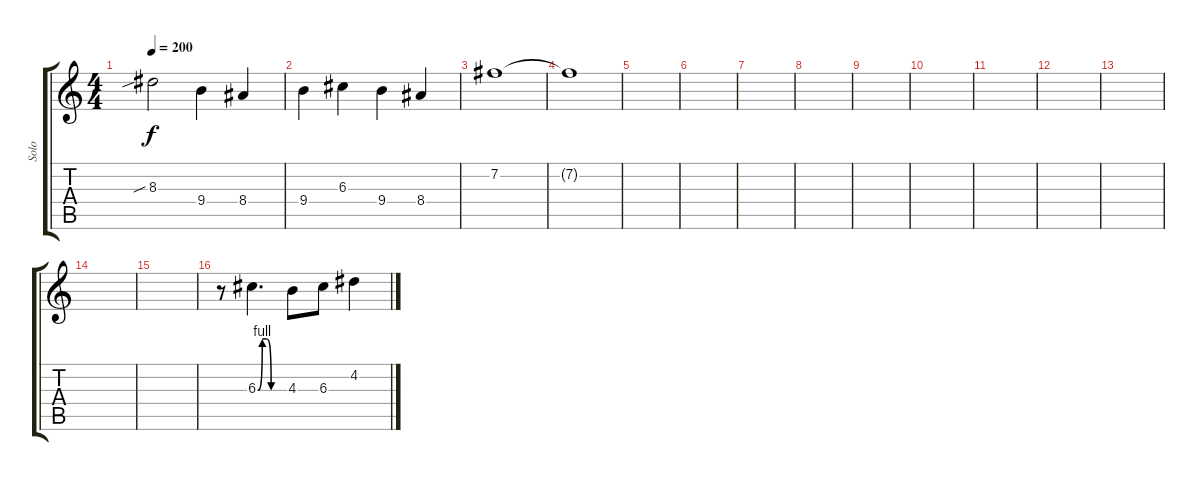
\track ("Solo" "Solo") {instrument distortionguitar}
\staff {score tabs}
\tuning (E4 B3 G3 D3 A2 E2) {hide}
\ts (4 4)
\tempo 200
\clef g2
\ks c
8.3{sib}.2{dy f} 9.4.4 8.4.4 |
9.4.4 6.3.4 9.4.4 8.4.4 |
7.2.1 |
7.2{t}.1 |
|
|
|
|
|
|
|
|
|
|
|
r.8 6.3{be (custom 0 0 10 4 20 4 30 0 60 0)}.4{d} 4.3.8 6.3.8 4.2.4
